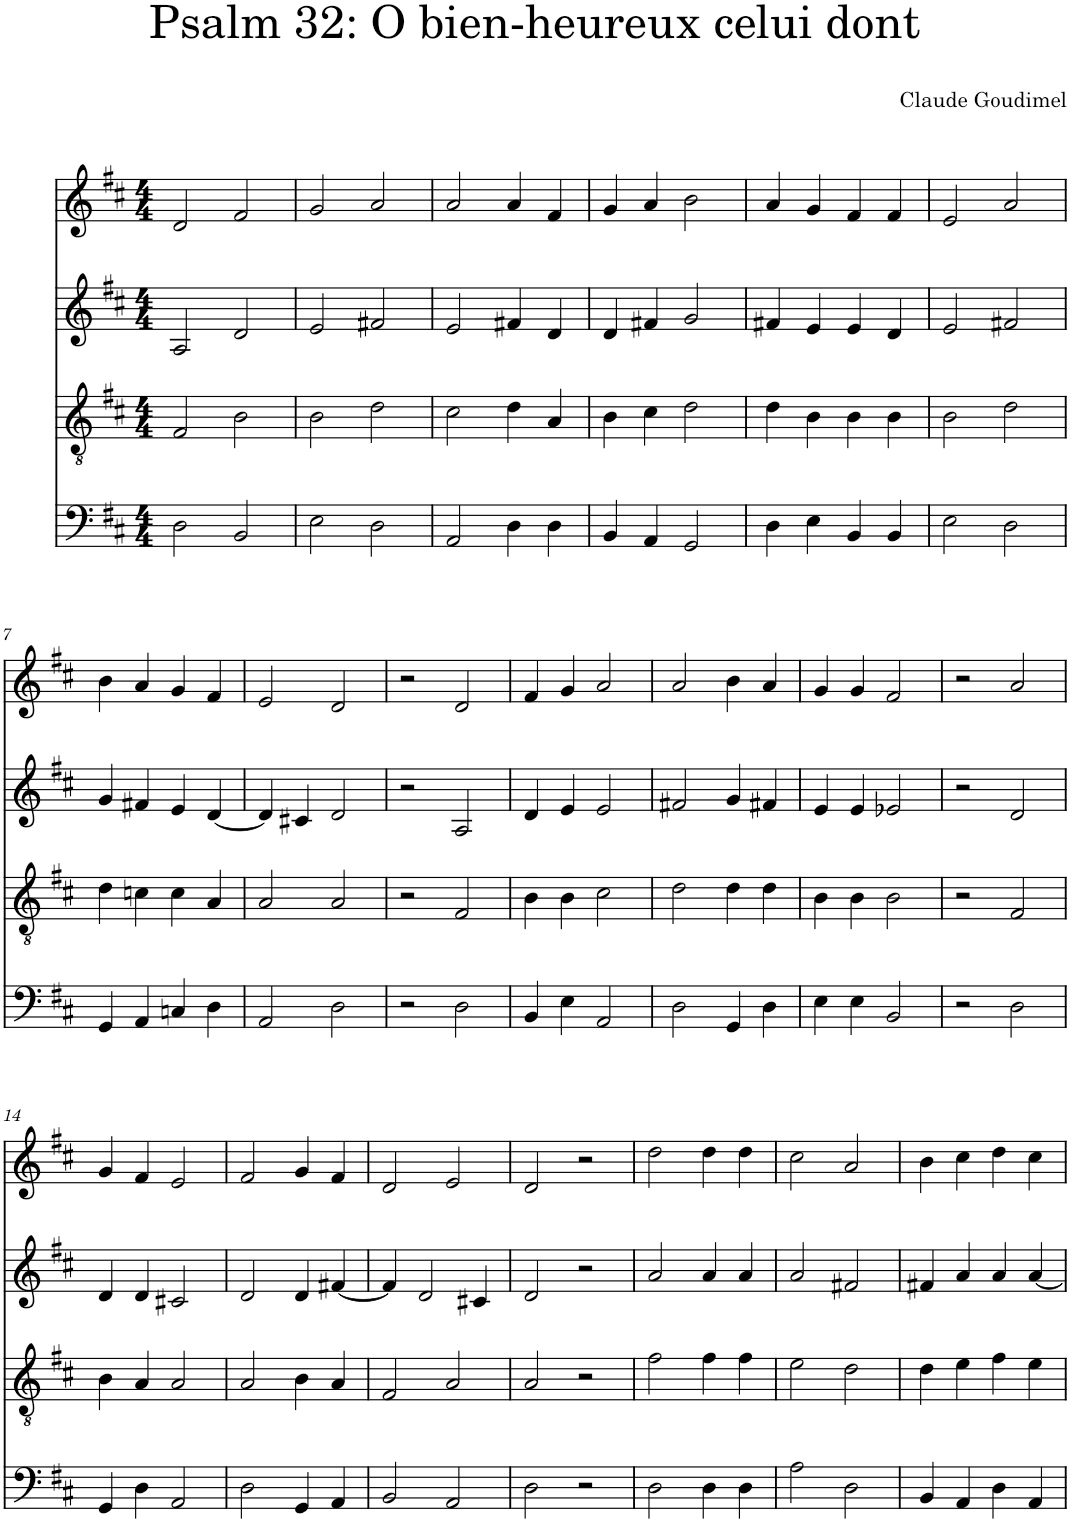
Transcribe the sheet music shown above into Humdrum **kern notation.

**kern	**kern	**kern	**kern
*part4	*part3	*part2	*part1
*staff4	*staff3	*staff2	*staff1
*I"Piano	*I"Piano	*I"Piano	*I"Piano
*I'Pno	*I'Pno	*I'Pno	*I'Pno
*clefF4	*clefGv2	*clefG2	*clefG2
*k[f#c#]	*k[f#c#]	*k[f#c#]	*k[f#c#]
*M4/4	*M4/4	*M4/4	*M4/4
=1	=1	=1	=1
2D\	2F#/	2A/	2d/
2BB/	2B\	2d/	2f#/
=2	=2	=2	=2
2E\	2B\	2e/	2g/
2D\	2d\	2f#X/	2a/
=3	=3	=3	=3
2AA/	2c#\	2e/	2a/
4D\	4d\	4f#X/	4a/
4D\	4A/	4d/	4f#/
=4	=4	=4	=4
4BB/	4B\	4d/	4g/
4AA/	4c#\	4f#X/	4a/
2GG/	2d\	2g/	2b\
=5	=5	=5	=5
4D\	4d\	4f#X/	4a/
4E\	4B\	4e/	4g/
4BB/	4B\	4e/	4f#/
4BB/	4B\	4d/	4f#/
=6	=6	=6	=6
2E\	2B\	2e/	2e/
2D\	2d\	2f#X/	2a/
!!LO:LB:g=z
=7	=7	=7	=7
4GG/	4d\	4g/	4b\
4AA/	4cn\	4f#X/	4a/
4Cn/	4c\	4e/	4g/
4D\	4A/	[4d/	4f#/
=8	=8	=8	=8
2AA/	2A/	4d/]	2e/
.	.	4c#X/	.
2D\	2A/	2d/	2d/
=9	=9	=9	=9
2r	2r	2r	2r
2D\	2F#/	2A/	2d/
=10	=10	=10	=10
4BB/	4B\	4d/	4f#/
4E\	4B\	4e/	4g/
2AA/	2c#\	2e/	2a/
=11	=11	=11	=11
2D\	2d\	2f#X/	2a/
4GG/	4d\	4g/	4b\
4D\	4d\	4f#X/	4a/
=12	=12	=12	=12
4E\	4B\	4e/	4g/
4E\	4B\	4e/	4g/
2BB/	2B\	2e-X/	2f#/
=13	=13	=13	=13
2r	2r	2r	2r
2D\	2F#/	2d/	2a/
!!LO:LB:g=z
=14	=14	=14	=14
4GG/	4B\	4d/	4g/
4D\	4A/	4d/	4f#/
2AA/	2A/	2c#X/	2e/
=15	=15	=15	=15
2D\	2A/	2d/	2f#/
4GG/	4B\	4d/	4g/
4AA/	4A/	[4f#X/	4f#/
=16	=16	=16	=16
2BB/	2F#/	4f#/]	2d/
.	.	2d/	.
2AA/	2A/	.	2e/
.	.	4c#X/	.
=17	=17	=17	=17
2D\	2A/	2d/	2d/
2r	2r	2r	2r
=18	=18	=18	=18
2D\	2f#\	2a/	2dd\
4D\	4f#\	4a/	4dd\
4D\	4f#\	4a/	4dd\
=19	=19	=19	=19
2A\	2e\	2a/	2cc#\
2D\	2d\	2f#X/	2a/
=20	=20	=20	=20
4BB/	4d\	4f#X/	4b\
4AA/	4e\	4a/	4cc#\
4D\	4f#\	4a/	4dd\
4AA/	4e\	[4a/	4cc#\
=	=	=	=
*-	*-	*-	*-
